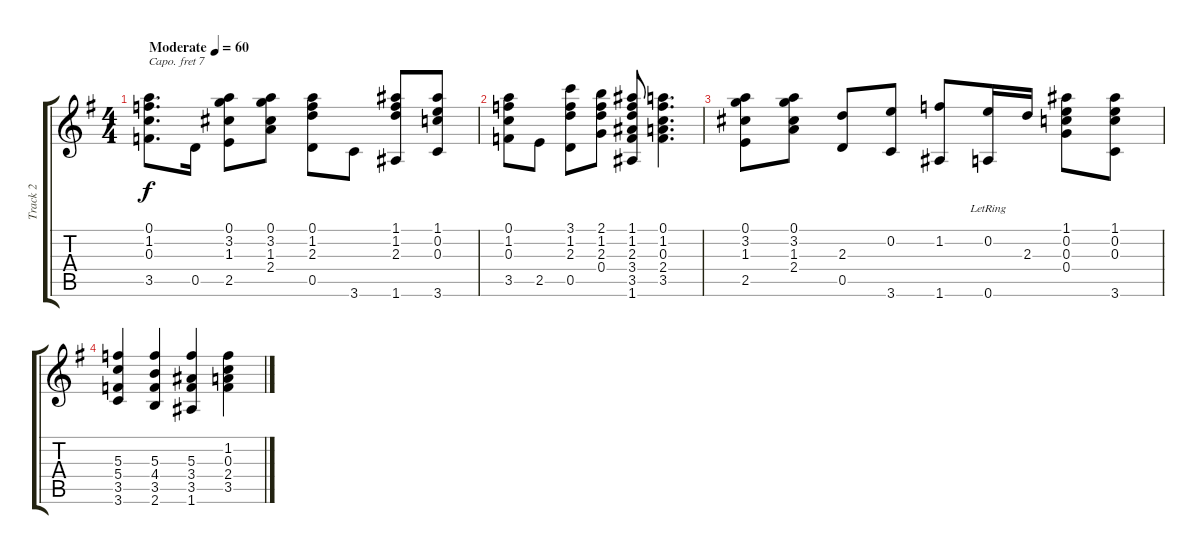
\track ("Track 2" "Track 2") {solo instrument acousticguitarsteel}
\staff {score tabs}
\capo 7
\tuning (D4 A3 F3 C3 G2 D2) {hide}
\ts (4 4)
\tempo (60 "Moderate")
\clef g2
\ks g
(0.1 1.2 0.3 3.5).8{d dy f instrument acousticguitarsteel} 0.5.16 (0.1 3.2 1.3 2.5).8 (0.1 3.2 1.3 2.4).8 (0.1 1.2 2.3 0.5).8 3.6.8 (1.1 1.2 2.3 1.6).8 (1.1 0.2 0.3 3.6).8 |
(0.1 1.2 0.3 3.5).8 2.5.8 (3.1 1.2 2.3 0.5).8 (2.1 1.2 2.3 0.4).8 (1.1 1.2 2.3 3.4 3.5 1.6).8 (0.1 1.2 0.3 2.4 3.5).4{d} |
(0.1 3.2 1.3 2.5).8 (0.1 3.2 1.3 2.4).8 (2.3 0.5).8 (0.2 3.6).8 (1.2 1.6).8 (0.2 0.6{lr}).16 2.3.16 (1.1 0.2 0.3 0.4).8 (1.1 0.2 0.3 3.6).8 |
(5.3 5.4 3.5 3.6).4 (5.3 4.4 3.5 2.6).4 (5.3 3.4 3.5 1.6).4 (1.2 0.3 2.4 3.5).4
